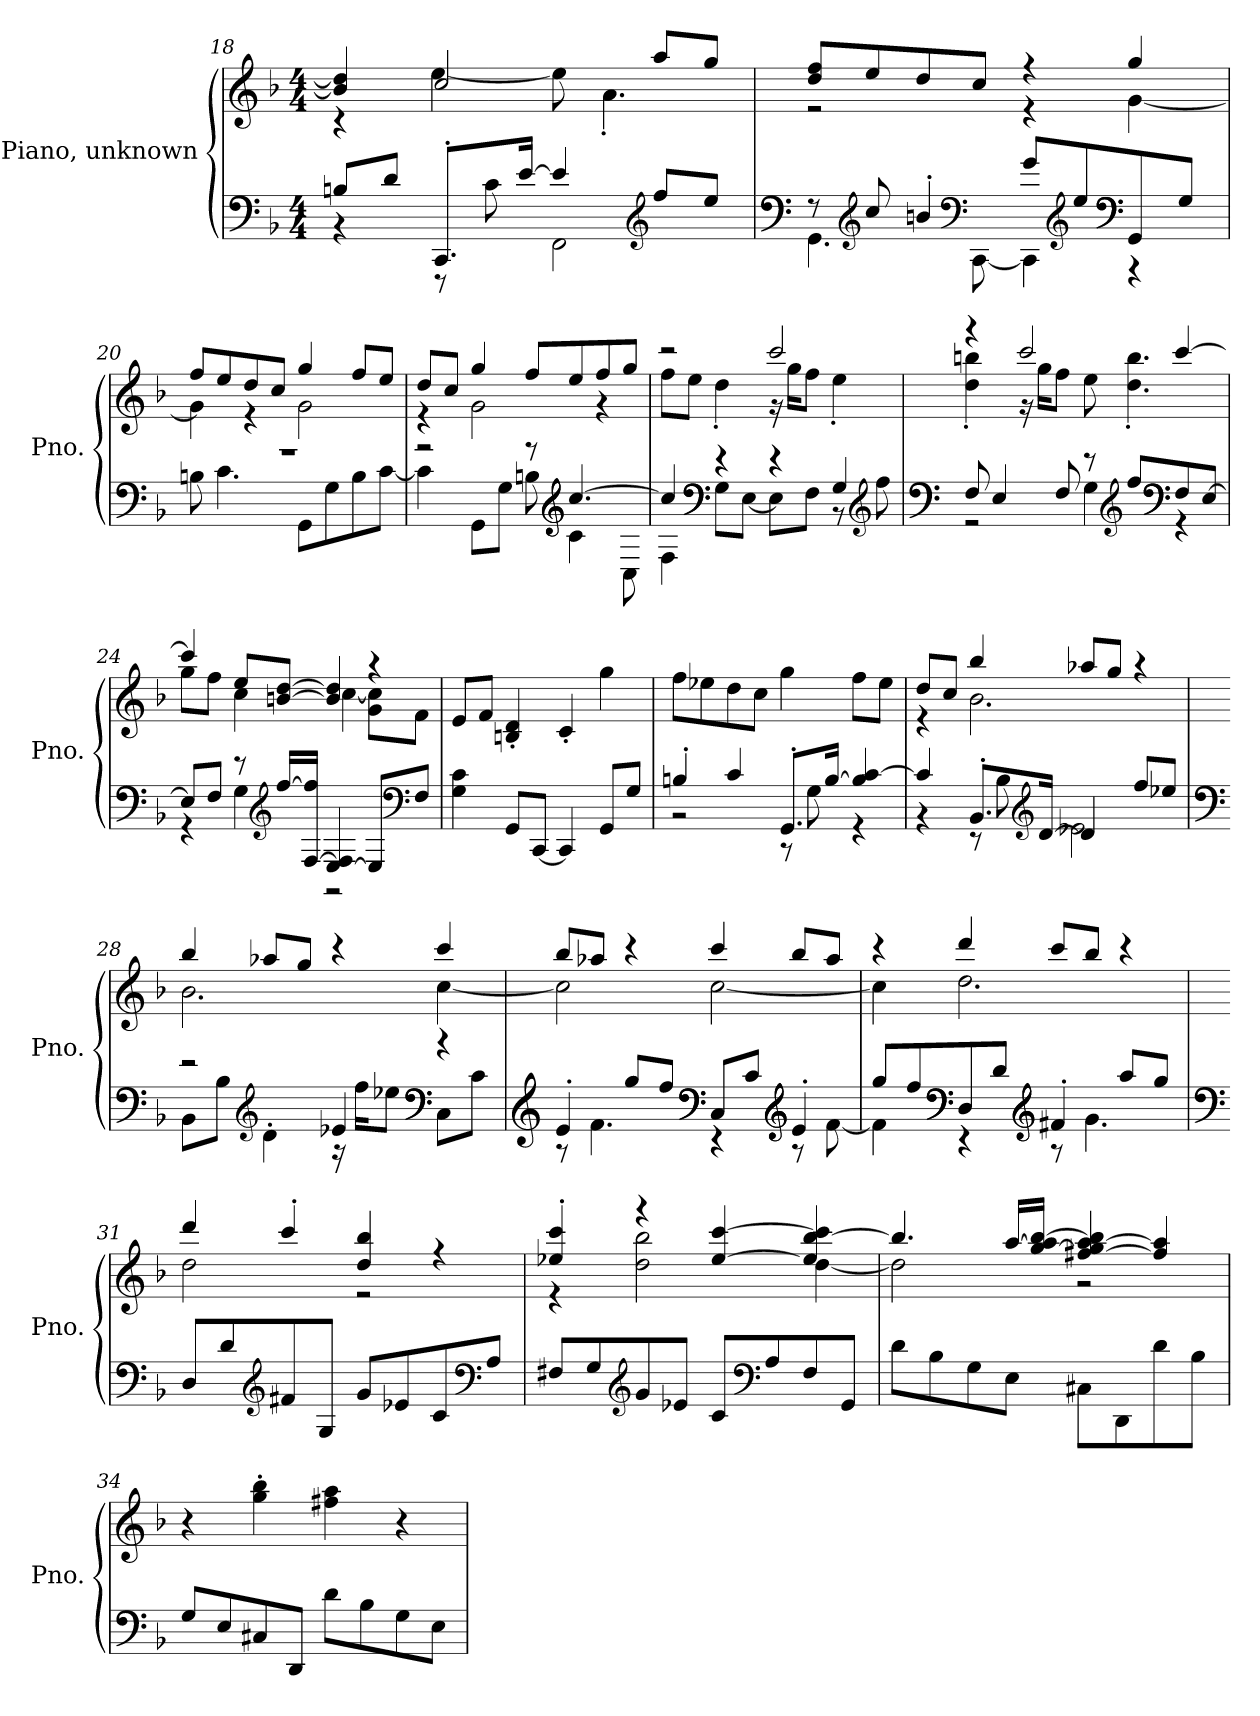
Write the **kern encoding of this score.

**kern	**kern
*part1	*part1
*staff2	*staff1
*I"Piano, unknown	*
*I'Pno.	*
!!LO:LB:g=z
*clefF4	*clefG2
*k[b-]	*k[b-]
*M4/4	*M4/4
=18	=18
*^	*^
8Bn/L	4r	4b/] 4dd/]	4r
8d/J	.	.	.
8.CC'/L	8r	2cc/	[4ee\
.	8c\	.	.
[16e/Jk	.	.	.
4e/]	2FF\	.	8ee\]
.	.	.	4.a'\
*clefG2	*	*	*
8ff/L	.	8aa/L	.
8ee/J	.	8gg/J	.
=19	=19	=19	=19
*clefF4	*	*	*
8r	4.GG\	8dd/ 8ff/L	2r
*clefG2	*	*	*
8cc/	.	8ee/	.
4bn'/	.	8dd/	.
*clefF4	*	*	*
.	[8CC\	8cc/J	.
8g/L	4CC\]	4r	4r
*clefG2	*	*	*
8ee/	.	.	.
*clefF4	*	*	*
8GG/	4r	4gg/	[4g\
8G/J	.	.	.
=20	=20	=20	=20
1r	8Bn\	8ff/L	4g\]
.	4.c\	8ee/	.
.	.	8dd/	4r
.	.	8cc/J	.
.	8GG\L	4gg/	2g\
.	8G\	.	.
.	8B\	8ff/L	.
.	[8c\J	8ee/J	.
!!LO:PB:g=z	!!
=21	=21	=21	=21
2r	4c\]	8dd/L	4r
.	.	8cc/J	.
.	8GG\L	4gg/	2g\
.	8G\J	.	.
8r	8Bn\	8ff/L	.
*clefG2	*	*	*
[4.cc/	4c\	8ee/	.
.	.	8ff/	4r
.	8C\	8gg/J	.
=22	=22	=22	=22
4cc/]	4F\	2r	8ff\L
.	.	.	8ee\J
*clefF4	*	*	*
4r	8G\L	.	4dd'\
.	[8E\J	.	.
4r	8E\L]	2ccc/	16r
.	.	.	16gg\KL
.	8F\J	.	8ff\J
4G/	8r	.	4ee'\
*clefG2	*	*	*
.	8ff\	.	.
=23	=23	=23	=23
*clefF4	*	*	*
8F/	2r	4r	4dd\' 4bbn\'
4E/	.	.	.
.	.	2ccc/	16r
.	.	.	16gg\KL
8F/	.	.	8ff\J
8r	4G\	.	8ee\
*clefG2	*	*	*
8ff/L	.	.	4.dd\' 4.bb\'
*clefF4	*	*	*
8F/	4r	[4ccc/	.
[8E/J	.	.	.
!!LO:LB:g=z	!!
=24	=24	=24	=24
8E/L]	4r	4ccc/]	8gg\L
8F/J	.	.	8ff\J
8r	4G\	8ee/L	4cc\
*clefG2	*	*	*
[16ff/LL	.	[8bn/ [8dd/J	.
[16F/ 16ff/]JJ	.	.	.
[4E/ 4F/]	2r	4b/] 4dd/]	[4cc\
8E/L]	.	4r	8g\ 8cc\]L
*clefF4	*	*	*
8F/J	.	.	8f\J
*v	*v	*	*
*	*v	*v
=25	=25
4G\ 4c\	8e/L
.	8f/J
8GG/L	4Bn/' 4d/'
[8CC/J	.
4CC/]	4c'/
8GG/L	4gg\
8G/J	.
=26	=26
*^	*
4Bn'/	2r	8ff\L
.	.	8ee-X\
4c/	.	8dd\
.	.	8cc\J
8.GG'/L	8r	4gg\
.	8G\	.
[16B/Jk	.	.
4B/] [4c/	4r	8ff\L
.	.	8ee-\J
!!LO:LB:g=z
=27	=27	=27
*	*	*^
4c/]	4r	8dd/L	4r
.	.	8cc/J	.
8.BB-'/L	8r	4bb-/	2.b-\
.	8B-\	.	.
*clefG2	*	*	*
[16d/Jk	.	.	.
4d/]	2e-X\	8aa-X/L	.
.	.	8gg/J	.
8ff/L	.	4r	.
8ee-X/J	.	.	.
=28	=28	=28	=28
*clefF4	*	*	*
2r	8BB-\L	4bb-/	2.b-\
.	8B-\J	.	.
*clefG2	*	*	*
.	4d'\	8aa-X/L	.
.	.	8gg/J	.
4e-X/	16r	4r	.
.	16ff\KL	.	.
.	8ee-X\J	.	.
*clefF4	*	*	*
4r	8C\L	4ccc/	[4cc\
.	8c\J	.	.
=29	=29	=29	=29
*clefG2	*	*	*
4e'/	8r	8bb-/L	2cc\]
.	4.f\	8aa-X/J	.
8gg/L	.	4r	.
8ff/J	.	.	.
*clefF4	*	*	*
8C/L	4r	4ccc/	[2cc\
8c/J	.	.	.
*clefG2	*	*	*
4e'/	8r	8bb-/L	.
.	[8f\	8aa-/J	.
!!LO:LB:g=z	!!
=30	=30	=30	=30
8gg/L	4f\]	4r	4cc\]
8ff/	.	.	.
*clefF4	*	*	*
8D/	4r	4ddd/	2.dd\
8d/J	.	.	.
*clefG2	*	*	*
4f#X'/	8r	8ccc/L	.
.	4.g\	8bb-/J	.
8aa/L	.	4r	.
8gg/J	.	.	.
*v	*v	*	*
=31	=31	=31
*clefF4	*	*
8D/L	4ddd/	2dd\
8d/	.	.
*clefG2	*	*
8f#X/	4ccc'/	.
8G/J	.	.
8g/L	4dd/ 4bb-/	2r
8e-X/	.	.
8c/	4r	.
*clefF4	*	*
8A/J	.	.
=32	=32	=32
8F#X/L	4ee-X/' 4ccc/'	4r
8G/	.	.
*clefG2	*	*
8g/	4r	2dd\ 2bb-\
8e-X/J	.	.
8c/L	[4ee-/ [4ccc/	.
*clefF4	*	*
8A/	.	.
8F#/	4ee-/] [4bb-/ 4ccc/]	[4dd\
8GG/J	.	.
!!LO:LB:g=z	!!
=33	=33	=33
8d\L	4.bb-/]	2dd\]
8B-\	.	.
8G\	.	.
8E\J	[16aa/LL	.
.	[16gg/ 16aa/] [16bb-/JJ	.
8C#X\L	[4ff#X/ 4gg/] [4aa/ 4bb-/]	2r
8DD\	.	.
8d\	4ff#/] 4aa/]	.
8B-\J	.	.
*	*v	*v
=34	=34
8G/L	4r
8E/	.
8C#X/	4gg\' 4bb-\'
8DD/J	.
8d\L	4ff#X\ 4aa\
8B-\	.
8G\	4r
8E\J	.
=	=
*-	*-
